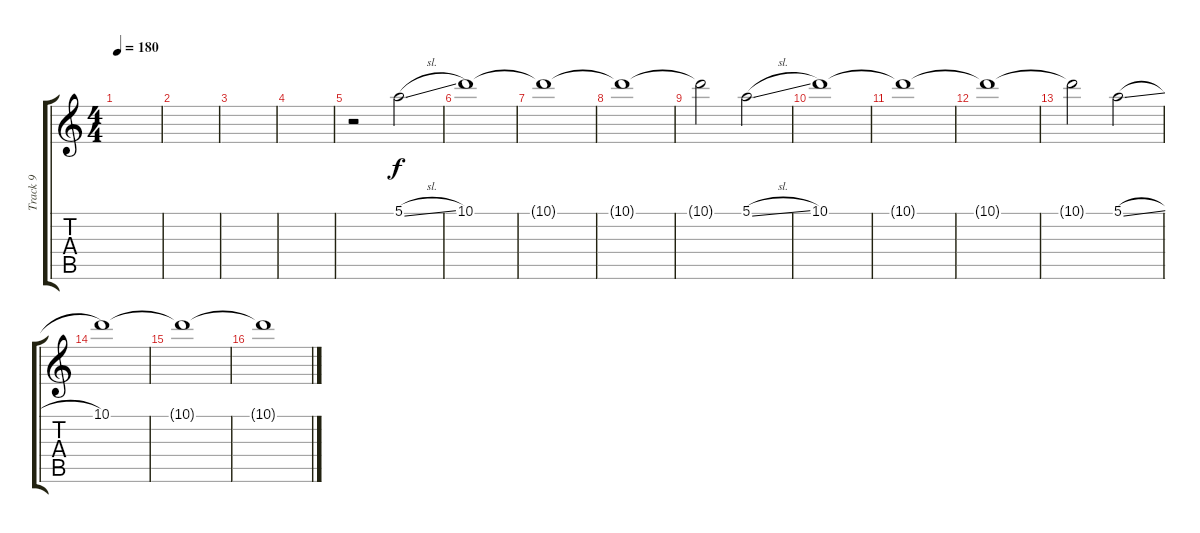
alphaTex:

\track ("Track 9" "Track 9") {instrument overdrivenguitar}
\staff {score tabs}
\tuning (E4 B3 G3 D3 A2 E2) {hide}
\ts (4 4)
\tempo 180
\clef g2
\ks c
|
|
|
|
r.2 5.1{sl}.2 |
10.1.1 |
10.1{t}.1 |
10.1{t}.1 |
10.1{t}.2 5.1{sl}.2 |
10.1.1 |
10.1{t}.1 |
10.1{t}.1 |
10.1{t}.2 5.1{sl}.2 |
10.1.1 |
10.1{t}.1 |
10.1{t}.1
